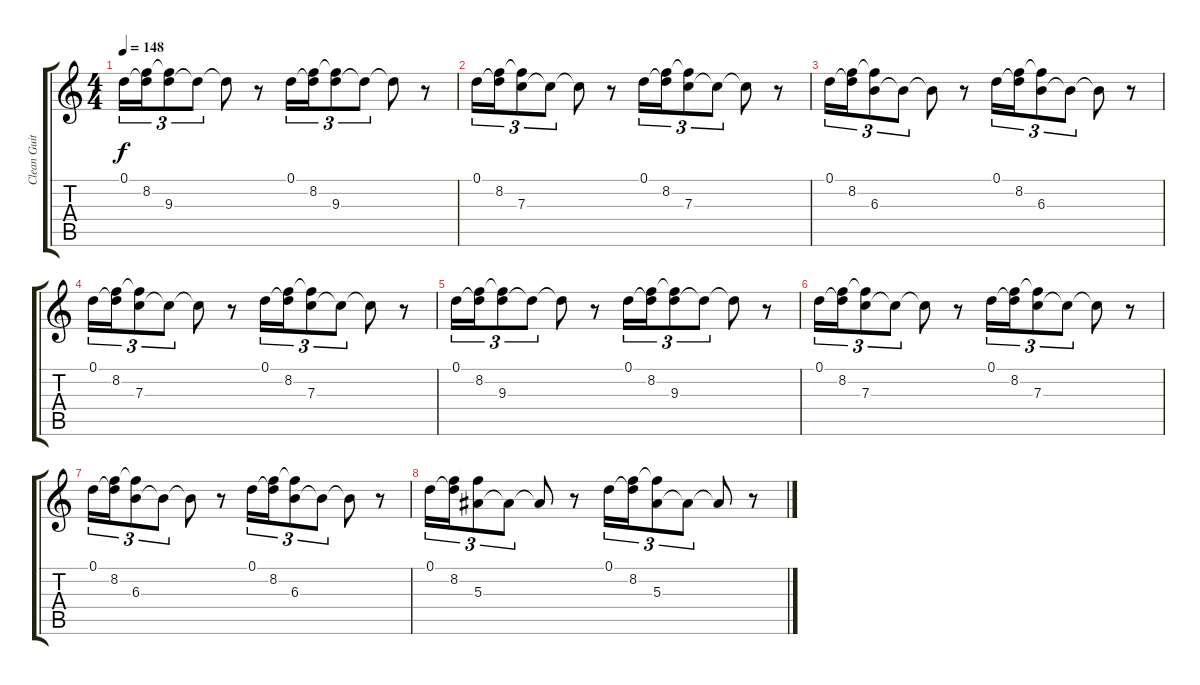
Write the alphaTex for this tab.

\track ("Clean Guitar" "Clean Guit") {instrument electricguitarclean}
\staff {score tabs}
\tuning (D4 A3 F3 C3 G2 C2) {hide}
\ts (4 4)
\tempo 148
\clef g2
\ks c
0.1.16{tu (3 2) dy f} (0.1{t} 8.2).16{tu (3 2)} (8.2{t} 9.3).8{tu (3 2)} 9.3{t}.8{tu (3 2)} 9.3{t}.8 r.8 0.1.16{tu (3 2)} (0.1{t} 8.2).16{tu (3 2)} (8.2{t} 9.3).8{tu (3 2)} 9.3{t}.8{tu (3 2)} 9.3{t}.8 r.8 |
0.1.16{tu (3 2)} (0.1{t} 8.2).16{tu (3 2)} (8.2{t} 7.3).8{tu (3 2)} 7.3{t}.8{tu (3 2)} 7.3{t}.8 r.8 0.1.16{tu (3 2)} (0.1{t} 8.2).16{tu (3 2)} (8.2{t} 7.3).8{tu (3 2)} 7.3{t}.8{tu (3 2)} 7.3{t}.8 r.8 |
0.1.16{tu (3 2)} (0.1{t} 8.2).16{tu (3 2)} (8.2{t} 6.3).8{tu (3 2)} 6.3{t}.8{tu (3 2)} 6.3{t}.8 r.8 0.1.16{tu (3 2)} (0.1{t} 8.2).16{tu (3 2)} (8.2{t} 6.3).8{tu (3 2)} 6.3{t}.8{tu (3 2)} 6.3{t}.8 r.8 |
0.1.16{tu (3 2)} (0.1{t} 8.2).16{tu (3 2)} (8.2{t} 7.3).8{tu (3 2)} 7.3{t}.8{tu (3 2)} 7.3{t}.8 r.8 0.1.16{tu (3 2)} (0.1{t} 8.2).16{tu (3 2)} (8.2{t} 7.3).8{tu (3 2)} 7.3{t}.8{tu (3 2)} 7.3{t}.8 r.8 |
0.1.16{tu (3 2)} (0.1{t} 8.2).16{tu (3 2)} (8.2{t} 9.3).8{tu (3 2)} 9.3{t}.8{tu (3 2)} 9.3{t}.8 r.8 0.1.16{tu (3 2)} (0.1{t} 8.2).16{tu (3 2)} (8.2{t} 9.3).8{tu (3 2)} 9.3{t}.8{tu (3 2)} 9.3{t}.8 r.8 |
0.1.16{tu (3 2)} (0.1{t} 8.2).16{tu (3 2)} (8.2{t} 7.3).8{tu (3 2)} 7.3{t}.8{tu (3 2)} 7.3{t}.8 r.8 0.1.16{tu (3 2)} (0.1{t} 8.2).16{tu (3 2)} (8.2{t} 7.3).8{tu (3 2)} 7.3{t}.8{tu (3 2)} 7.3{t}.8 r.8 |
0.1.16{tu (3 2)} (0.1{t} 8.2).16{tu (3 2)} (8.2{t} 6.3).8{tu (3 2)} 6.3{t}.8{tu (3 2)} 6.3{t}.8 r.8 0.1.16{tu (3 2)} (0.1{t} 8.2).16{tu (3 2)} (8.2{t} 6.3).8{tu (3 2)} 6.3{t}.8{tu (3 2)} 6.3{t}.8 r.8 |
0.1.16{tu (3 2)} (0.1{t} 8.2).16{tu (3 2)} (8.2{t} 5.3).8{tu (3 2)} 5.3{t}.8{tu (3 2)} 5.3{t}.8 r.8 0.1.16{tu (3 2)} (0.1{t} 8.2).16{tu (3 2)} (8.2{t} 5.3).8{tu (3 2)} 5.3{t}.8{tu (3 2)} 5.3{t}.8 r.8
